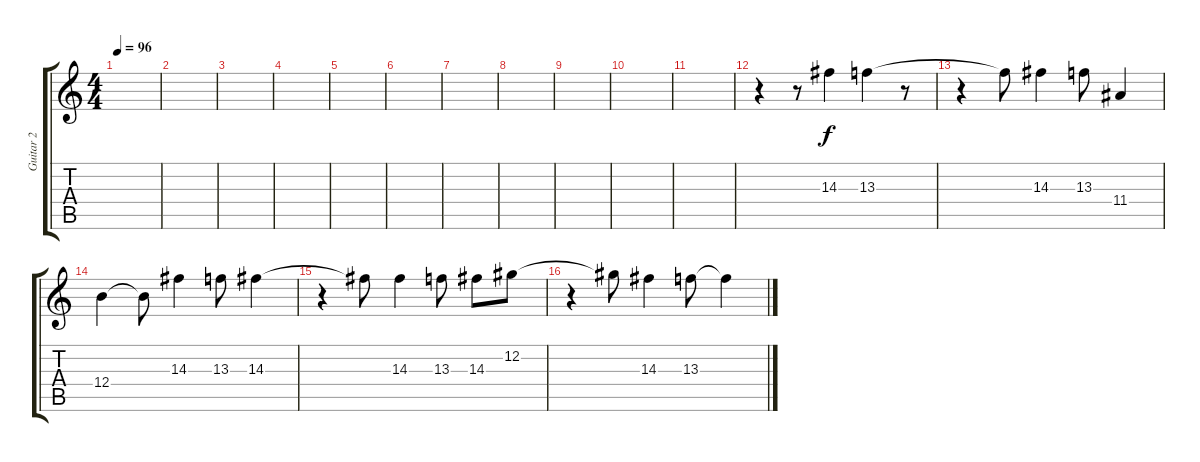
\track ("Guitar 2" "Guitar 2") {instrument distortionguitar}
\staff {score tabs}
\tuning (Db4 Ab3 E3 B2 Gb2 B1) {hide}
\ts (4 4)
\tempo 96
\clef g2
\ks c
|
|
|
|
|
|
|
|
|
|
|
r.4 r.8 14.3.4 13.3.4 r.8 |
r.4 13.3{t}.8 14.3.4 13.3.8 11.4.4 |
12.4.4 12.4{t}.8 14.3.4 13.3.8 14.3.4 |
r.4 14.3{t}.8 14.3.4 13.3.8 14.3.8 12.2.8 |
r.4 12.2{t}.8 14.3.4 13.3.8 13.3{t}.4
